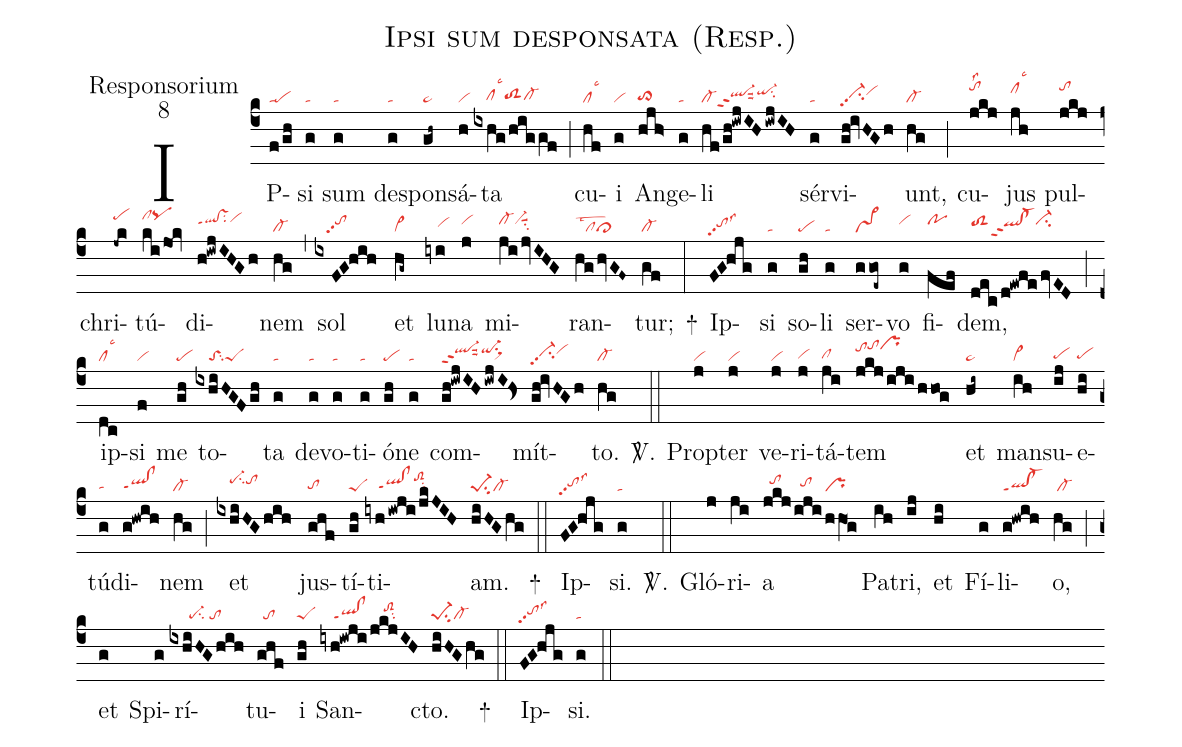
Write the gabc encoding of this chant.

name:Ipsi sum desponsata (Resp.);
office-part:Responsorium;
mode:8;
nabc-lines:1;
%%
(c4)
IP(f/gh|tape)si(g|ta) sum(g|ta) de(g|ta)spon(gh~|ta>)sá(h|vi)ta(ixhg/higgf|////clhglsc3toS2hgcl-hg) (;)
cu(hf|cllsc3)i(g|vi) An(hjh>|to>hg)ge(g|ta)li(hf/gh!iwjIH/iwjIH|cl-ql-hhppt2suu2qi-hisu2) sér(g|ta)vi(gh!ivHGh|vi-hhpp2su2vihi)unt,(hg|cl-) (;)
cu(jkj|tohklss2)jus(jh|clhjlsc3) pul(jkj|tohk)chri(-jk|pehk)tú(ki/jOk|clhkpqhk)di(h!iwjIHGh|qlhi!vshippt1su2vihj)nem(hg|cl-) (,)
sol(ixFG!hih|////tohipp2) et(hg~|vi>) lu(iyi|////vihh)na(j|vihi) mi(ji/jvIHG|cl-hivi-hisuu1su2)ran(hg/hvGF~|cllstw2```cl>)tur;(gf|cl-) +(:)
Ip(FG!hjg|tohhpp2lss3)si(g|ta) so(gh|pe)li(g|ta) ser(ggoe~|vs>)vo(g|vihi) fi(fef|pohi)dem,(dec/d!ewfe/fvED|toS2hhqlhh!cl-hhppt2ci-hi) (;)
ip(dc|cllsc3)si(f|vi) me(gh|pe) to(ixhiHGFgh|////toSsu2peS)ta(g|ta) de(g|ta)vo(g|ta)ti(g|ta)ó(gh|pe)ne(g|ta) com(gh!iwjIH/iwjI!Hs>|ql-hippt2suu2qi-hisu1sux1)mít(gh!ivHGh|vi-hhpp2su2vihi)to.(hg|cl-) <sp>V/</sp>.(::)
Prop(j|vi)ter(j|vi) ve(j|vi)ri(j|vihg)tá(ji|clhg)tem(jkj/iji/hhog|tohjtohkprhk) et(hi~|ta>) man(ih|vi>)su(ij|pehg)e(hi|pehg)tú(g|tahg)di(g!hwih|qlhg!clhgppt1)nem(hg|cl-) (;)
et(ixhiHGhih|////pe-hisu2tohi) jus(ghf|tohg)tí(gh|peS)ti(iyhiwji/jkJIH|////qlhg!clhgppt1toS2hjsu2)am.(hiHGhg|pe-1su2cl-) +(::)
Ip(FG!hjg|tohhpp2lss3)si.(g|ta) <sp>V/</sp>.(::)
Gló(j)ri(ji)a(jkj|//tohi|/iji|//tohh|/hhO1g|pr) Pa(ih)tri,(ij) et(hi) Fí(g)li(g!hwih|ql!cl-ppt1)o,(hg|/cl-) (;)
et(g) Spi(g)rí(ixhiHGhih|//////pe-su2/to)tu(ghf|//to)i(gh|peS) San(iyh!iwji|////ql!clppt1|/jkjIH|////toS2hisu2)cto.(hiHGhg|pe-1su2cl-) +(::)
Ip(FG!hjg|tohhpp2lss3)si.(g|ta) (::)
